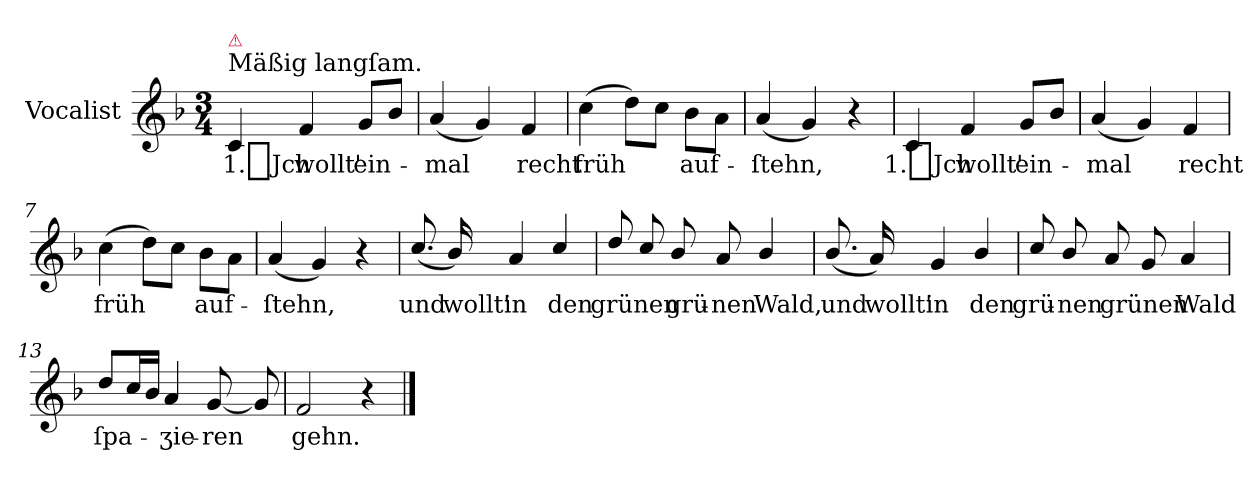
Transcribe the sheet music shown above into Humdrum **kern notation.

**kern	**text
*part1	*part1
*staff1	*staff1
*I"Vocalist	*
*clefG2	*
*k[b-]	*
*F:	*
*M3/4	*
=1	=1
!LO:TX:a:t=Mäßig langſam.	!
!LO:TX:a:color=crimson:t=⚠	!
4c	1._Jch
4f	wollt'
8gL	ein-
8b-J	.
=2	=2
(>4a	-mal
4g)	.
4f	recht
=3	=3
(4cc	früh
8ddL)	.
8ccJ	.
8b-\L	auf-
8aJ	.
=4	=4
(>4a	-ſtehn,
4g)	.
4r	.
=5	=5
4c	1._Jch
4f	wollt'
8gL	ein-
8b-J	.
=6	=6
(>4a	-mal
4g)	.
4f	recht
=7	=7
(4cc	früh
8ddL)	.
8ccJ	.
8b-\L	auf-
8aJ	.
=8	=8
(>4a	-ſtehn,
4g)	.
4r	.
=9	=9
(>8.cc/	und
16b-/)	wollt'
4a	in
4cc/	den
=10	=10
8dd/	grünen
8cc/	.
8b-/	grü-
8a	-nen
4b-/	Wald,
=11	=11
(>8.b-/	und
16a)	wollt'
4g	in
4b-/	den
=12	=12
8cc/	grü-
8b-/	-nen
8a	grünen
8g	.
4a	Wald
=13	=13
8dd/L	ſpa-
16ccL	.
16b-JJ	.
4a	-ʒie-
[8g	-ren
8g]	.
=14	=14
2f	gehn.
4r	.
==	==
*-	*-
